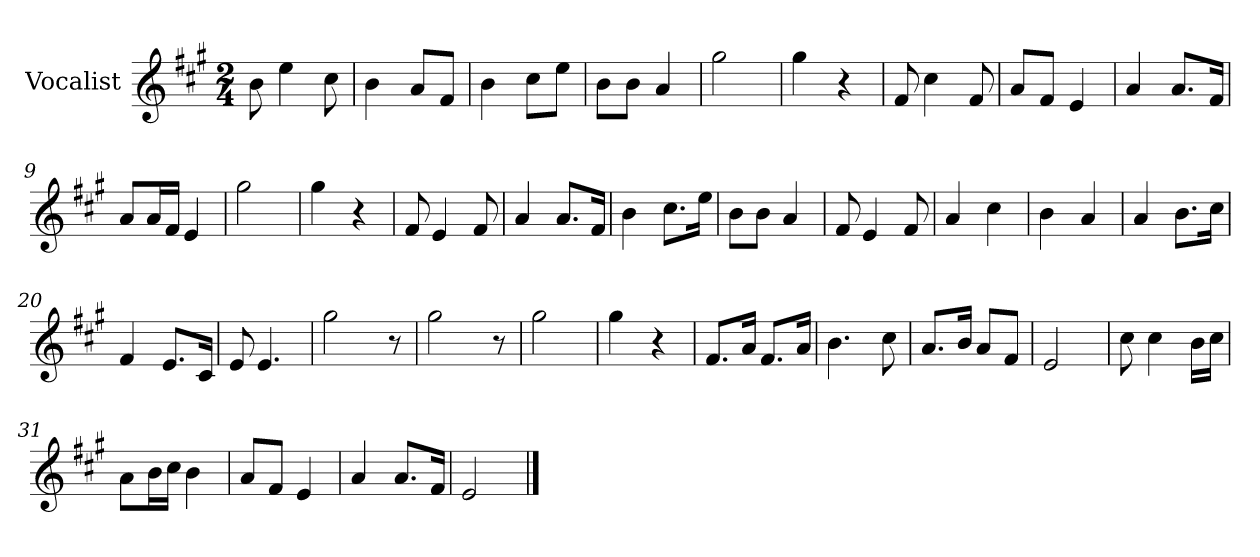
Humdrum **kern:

**kern
*part1
*staff1
*I"Vocalist
*k[f#c#g#]
*A:
*M2/4
=
8b
4ee
8cc#
=1
4b
8aL
8f#J
=2
4b
8cc#L
8eeJ
=3
8bL
8bJ
4a
=4
2gg#
=5
4gg#
4r
=6
8f#
4cc#
8f#
=7
8aL
8f#J
4e
=8
4a
8.aL
16f#Jk
=9
8aL
16aL
16f#JJ
4e
=10
2gg#
=11
4gg#
4r
=12
8f#
4e
8f#
=13
4a
8.aL
16f#Jk
=14
4b
8.cc#L
16eeJk
=15
8bL
8bJ
4a
=16
8f#
4e
8f#
=17
4a
4cc#
=18
4b
4a
=19
4a
8.bL
16cc#Jk
=20
4f#
8.eL
16c#Jk
=21
8e
4.e
=22
2gg#
8r
=23
2gg#
8r
=24
2gg#
=25
4gg#
4r
=26
8.f#L
16aJk
8.f#L
16aJk
=27
4.b
8cc#
=28
8.aL
16bJk
8aL
8f#J
=29
2e
=30
8cc#
4cc#
16bLL
16cc#JJ
=31
8aL
16bL
16cc#JJ
4b
=32
8aL
8f#J
4e
=33
4a
8.aL
16f#Jk
=34
2e
==
*-
